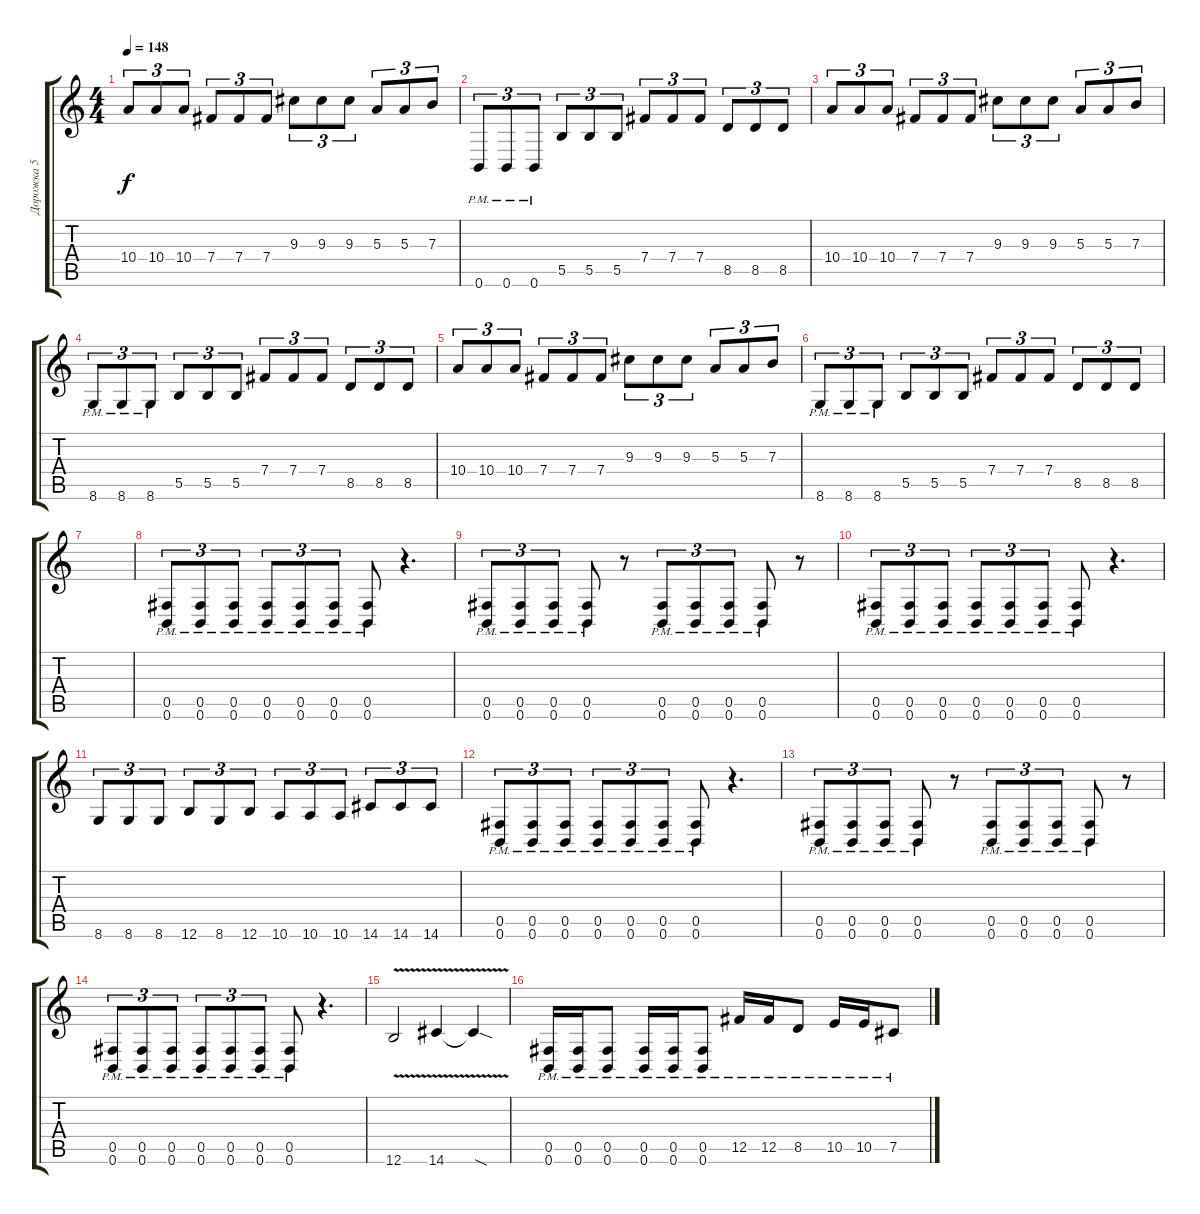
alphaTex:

\track ("Дорожка 5" "Дорожка 5") {instrument distortionguitar}
\staff {score tabs}
\tuning (Db4 Ab3 E3 B2 Gb2 B1) {hide}
\ts (4 4)
\tempo 148
\clef g2
\ks c
10.4.8{tu (3 2) dy f} 10.4.8{tu (3 2)} 10.4.8{tu (3 2)} 7.4.8{tu (3 2)} 7.4.8{tu (3 2)} 7.4.8{tu (3 2)} 9.3.8{tu (3 2)} 9.3.8{tu (3 2)} 9.3.8{tu (3 2)} 5.3.8{tu (3 2)} 5.3.8{tu (3 2)} 7.3.8{tu (3 2)} |
0.6{pm}.8{tu (3 2)} 0.6{pm}.8{tu (3 2)} 0.6{pm}.8{tu (3 2)} 5.5.8{tu (3 2)} 5.5.8{tu (3 2)} 5.5.8{tu (3 2)} 7.4.8{tu (3 2)} 7.4.8{tu (3 2)} 7.4.8{tu (3 2)} 8.5.8{tu (3 2)} 8.5.8{tu (3 2)} 8.5.8{tu (3 2)} |
10.4.8{tu (3 2)} 10.4.8{tu (3 2)} 10.4.8{tu (3 2)} 7.4.8{tu (3 2)} 7.4.8{tu (3 2)} 7.4.8{tu (3 2)} 9.3.8{tu (3 2)} 9.3.8{tu (3 2)} 9.3.8{tu (3 2)} 5.3.8{tu (3 2)} 5.3.8{tu (3 2)} 7.3.8{tu (3 2)} |
8.6{pm}.8{tu (3 2)} 8.6{pm}.8{tu (3 2)} 8.6{pm}.8{tu (3 2)} 5.5.8{tu (3 2)} 5.5.8{tu (3 2)} 5.5.8{tu (3 2)} 7.4.8{tu (3 2)} 7.4.8{tu (3 2)} 7.4.8{tu (3 2)} 8.5.8{tu (3 2)} 8.5.8{tu (3 2)} 8.5.8{tu (3 2)} |
10.4.8{tu (3 2)} 10.4.8{tu (3 2)} 10.4.8{tu (3 2)} 7.4.8{tu (3 2)} 7.4.8{tu (3 2)} 7.4.8{tu (3 2)} 9.3.8{tu (3 2)} 9.3.8{tu (3 2)} 9.3.8{tu (3 2)} 5.3.8{tu (3 2)} 5.3.8{tu (3 2)} 7.3.8{tu (3 2)} |
8.6{pm}.8{tu (3 2)} 8.6{pm}.8{tu (3 2)} 8.6{pm}.8{tu (3 2)} 5.5.8{tu (3 2)} 5.5.8{tu (3 2)} 5.5.8{tu (3 2)} 7.4.8{tu (3 2)} 7.4.8{tu (3 2)} 7.4.8{tu (3 2)} 8.5.8{tu (3 2)} 8.5.8{tu (3 2)} 8.5.8{tu (3 2)} |
|
(0.5{pm} 0.6{pm}).8{tu (3 2)} (0.5{pm} 0.6{pm}).8{tu (3 2)} (0.5{pm} 0.6{pm}).8{tu (3 2)} (0.5{pm} 0.6{pm}).8{tu (3 2)} (0.5{pm} 0.6{pm}).8{tu (3 2)} (0.5{pm} 0.6{pm}).8{tu (3 2)} (0.5{pm} 0.6{pm}).8 r.4{d} |
(0.5{pm} 0.6{pm}).8{tu (3 2)} (0.5{pm} 0.6{pm}).8{tu (3 2)} (0.5{pm} 0.6{pm}).8{tu (3 2)} (0.5{pm} 0.6{pm}).8 r.8 (0.5{pm} 0.6{pm}).8{tu (3 2)} (0.5{pm} 0.6{pm}).8{tu (3 2)} (0.5{pm} 0.6{pm}).8{tu (3 2)} (0.5{pm} 0.6{pm}).8 r.8 |
(0.5{pm} 0.6{pm}).8{tu (3 2)} (0.5{pm} 0.6{pm}).8{tu (3 2)} (0.5{pm} 0.6{pm}).8{tu (3 2)} (0.5{pm} 0.6{pm}).8{tu (3 2)} (0.5{pm} 0.6{pm}).8{tu (3 2)} (0.5{pm} 0.6{pm}).8{tu (3 2)} (0.5{pm} 0.6{pm}).8 r.4{d} |
8.6.8{tu (3 2)} 8.6.8{tu (3 2)} 8.6.8{tu (3 2)} 12.6.8{tu (3 2)} 8.6.8{tu (3 2)} 12.6.8{tu (3 2)} 10.6.8{tu (3 2)} 10.6.8{tu (3 2)} 10.6.8{tu (3 2)} 14.6.8{tu (3 2)} 14.6.8{tu (3 2)} 14.6.8{tu (3 2)} |
(0.5{pm} 0.6{pm}).8{tu (3 2)} (0.5{pm} 0.6{pm}).8{tu (3 2)} (0.5{pm} 0.6{pm}).8{tu (3 2)} (0.5{pm} 0.6{pm}).8{tu (3 2)} (0.5{pm} 0.6{pm}).8{tu (3 2)} (0.5{pm} 0.6{pm}).8{tu (3 2)} (0.5{pm} 0.6{pm}).8 r.4{d} |
(0.5{pm} 0.6{pm}).8{tu (3 2)} (0.5{pm} 0.6{pm}).8{tu (3 2)} (0.5{pm} 0.6{pm}).8{tu (3 2)} (0.5{pm} 0.6{pm}).8 r.8 (0.5{pm} 0.6{pm}).8{tu (3 2)} (0.5{pm} 0.6{pm}).8{tu (3 2)} (0.5{pm} 0.6{pm}).8{tu (3 2)} (0.5{pm} 0.6{pm}).8 r.8 |
(0.5{pm} 0.6{pm}).8{tu (3 2)} (0.5{pm} 0.6{pm}).8{tu (3 2)} (0.5{pm} 0.6{pm}).8{tu (3 2)} (0.5{pm} 0.6{pm}).8{tu (3 2)} (0.5{pm} 0.6{pm}).8{tu (3 2)} (0.5{pm} 0.6{pm}).8{tu (3 2)} (0.5{pm} 0.6{pm}).8 r.4{d} |
12.6{v}.2 14.6{v}.4 14.6{v sod t}.4 |
(0.5{pm} 0.6{pm}).16 (0.5{pm} 0.6{pm}).16 (0.5{pm} 0.6{pm}).8 (0.5{pm} 0.6{pm}).16 (0.5{pm} 0.6{pm}).16 (0.5{pm} 0.6{pm}).8 12.5{pm}.16 12.5{pm}.16 8.5{pm}.8 10.5{pm}.16 10.5{pm}.16 7.5{pm}.8
